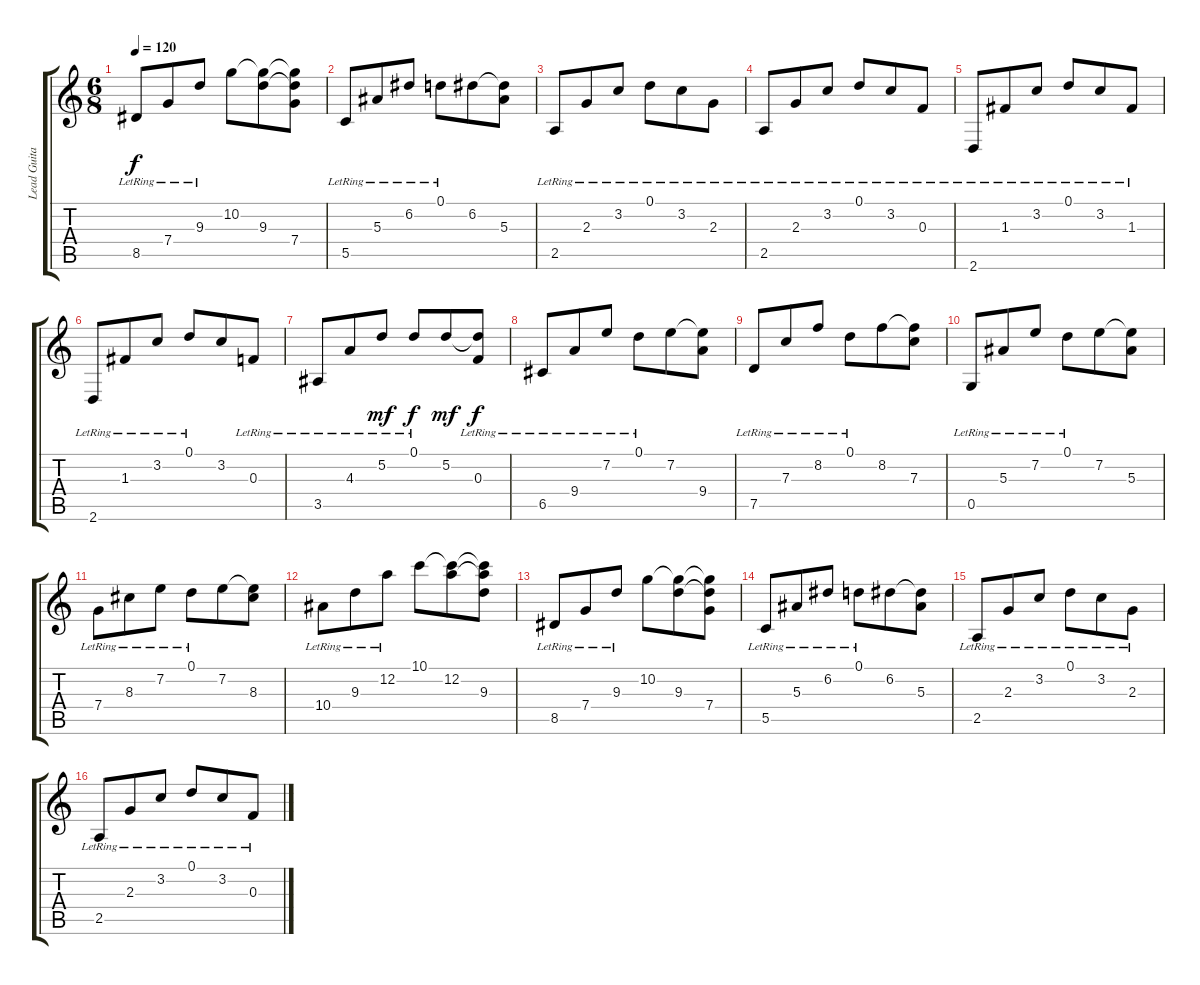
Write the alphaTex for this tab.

\track ("Lead Guitar 1" "Lead Guita") {instrument distortionguitar}
\staff {score tabs}
\tuning (D4 A3 F3 C3 G2 C2) {hide}
\ts (6 8)
\tempo 120
\clef g2
\ks c
8.5{lr}.8{dy f} 7.4{lr}.8 9.3{lr}.8 10.2.8 (10.2{t} 9.3).8 (10.2{t} 9.3{t} 7.4).8 |
5.5{lr}.8 5.3{lr}.8 6.2{lr}.8 0.1{lr}.8 6.2.8 (6.2{t} 5.3).8 |
2.5{lr}.8 2.3{lr}.8 3.2{lr}.8 0.1{lr}.8 3.2{lr}.8 2.3{lr}.8 |
2.5{lr}.8 2.3{lr}.8 3.2{lr}.8 0.1{lr}.8 3.2{lr}.8 0.3{lr}.8 |
2.6{lr}.8 1.3{lr}.8 3.2{lr}.8 0.1{lr}.8 3.2{lr}.8 1.3{lr}.8 |
2.6{lr}.8 1.3{lr}.8 3.2{lr}.8 0.1{lr}.8 3.2.8 0.3{lr}.8 |
3.5{lr}.8 4.3{lr}.8 5.2{lr}.8{dy mf} 0.1{lr}.8{dy f} 5.2.8{dy mf} (5.2{t} 0.3{lr}).8{dy f} |
6.5{lr}.8 9.4{lr}.8 7.2{lr}.8 0.1{lr}.8 7.2.8 (7.2{t} 9.4).8 |
7.5{lr}.8{volume 8} 7.3{lr}.8 8.2{lr}.8 0.1{lr}.8 8.2.8 (8.2{t} 7.3).8 |
0.5{lr}.8 5.3{lr}.8 7.2{lr}.8 0.1{lr}.8 7.2.8 (7.2{t} 5.3).8 |
7.4{lr}.8 8.3{lr}.8 7.2{lr}.8 0.1{lr}.8 7.2.8 (7.2{t} 8.3).8 |
10.4{lr}.8 9.3{lr}.8 12.2{lr}.8 10.1.8 (10.1{t} 12.2).8 (10.1{t} 12.2{t} 9.3).8 |
8.5{lr}.8 7.4{lr}.8 9.3{lr}.8 10.2.8 (10.2{t} 9.3).8 (10.2{t} 9.3{t} 7.4).8 |
5.5{lr}.8{volume 6} 5.3{lr}.8 6.2{lr}.8 0.1{lr}.8 6.2.8 (6.2{t} 5.3).8 |
2.5{lr}.8 2.3{lr}.8 3.2{lr}.8 0.1{lr}.8 3.2{lr}.8 2.3{lr}.8 |
2.5{lr}.8 2.3{lr}.8 3.2{lr}.8 0.1{lr}.8 3.2{lr}.8 0.3{lr}.8
